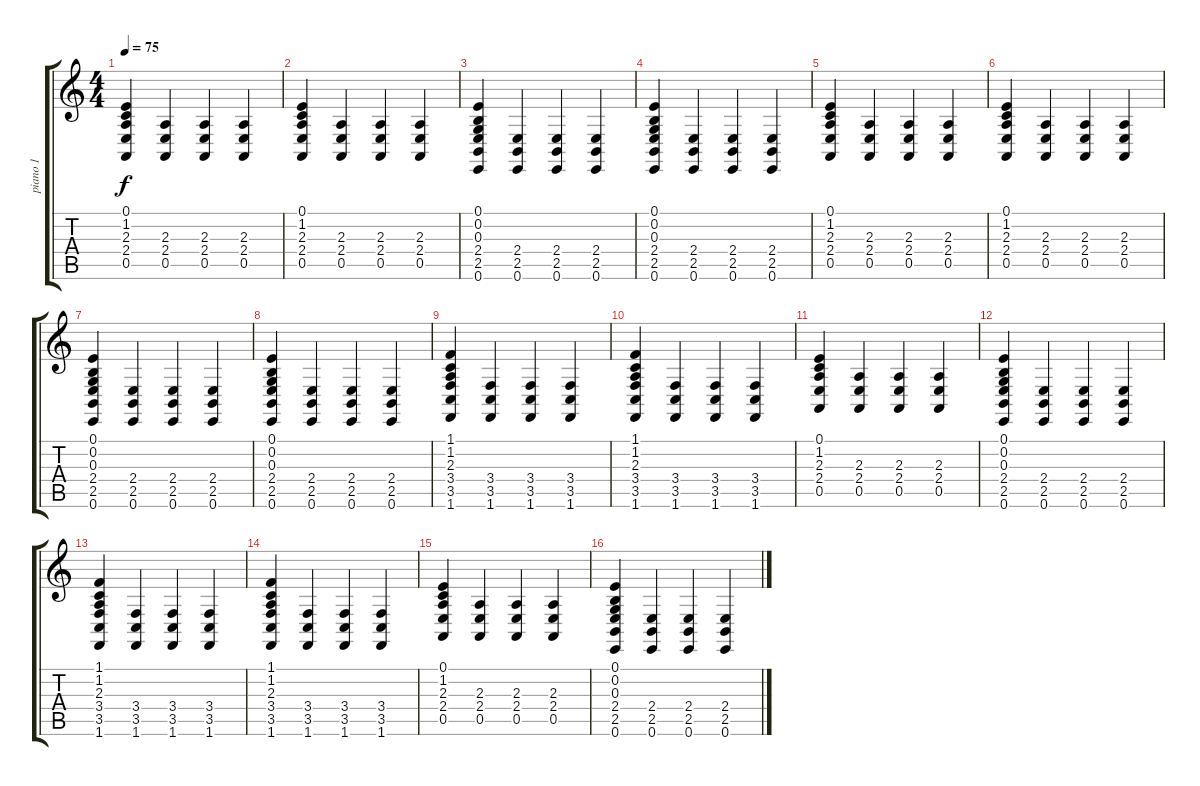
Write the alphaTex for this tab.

\track ("piano 1" "piano 1") {instrument acousticgrandpiano}
\staff {score tabs}
\tuning (E4 B3 G3 D3 A2 E2) {hide}
\ts (4 4)
\tempo 75
\clef g2
\ks c
(0.1 1.2 2.3 2.4 0.5).4{dy f instrument acousticgrandpiano} (2.3 2.4 0.5).4 (2.3 2.4 0.5).4 (2.3 2.4 0.5).4 |
(0.1 1.2 2.3 2.4 0.5).4 (2.3 2.4 0.5).4 (2.3 2.4 0.5).4 (2.3 2.4 0.5).4 |
(0.1 0.2 0.3 2.4 2.5 0.6).4 (2.4 2.5 0.6).4 (2.4 2.5 0.6).4 (2.4 2.5 0.6).4 |
(0.1 0.2 0.3 2.4 2.5 0.6).4 (2.4 2.5 0.6).4 (2.4 2.5 0.6).4 (2.4 2.5 0.6).4 |
(0.1 1.2 2.3 2.4 0.5).4 (2.3 2.4 0.5).4 (2.3 2.4 0.5).4 (2.3 2.4 0.5).4 |
(0.1 1.2 2.3 2.4 0.5).4 (2.3 2.4 0.5).4 (2.3 2.4 0.5).4 (2.3 2.4 0.5).4 |
(0.1 0.2 0.3 2.4 2.5 0.6).4 (2.4 2.5 0.6).4 (2.4 2.5 0.6).4 (2.4 2.5 0.6).4 |
(0.1 0.2 0.3 2.4 2.5 0.6).4 (2.4 2.5 0.6).4 (2.4 2.5 0.6).4 (2.4 2.5 0.6).4 |
(1.1 1.2 2.3 3.4 3.5 1.6).4 (3.4 3.5 1.6).4 (3.4 3.5 1.6).4 (3.4 3.5 1.6).4 |
(1.1 1.2 2.3 3.4 3.5 1.6).4 (3.4 3.5 1.6).4 (3.4 3.5 1.6).4 (3.4 3.5 1.6).4 |
(0.1 1.2 2.3 2.4 0.5).4 (2.3 2.4 0.5).4 (2.3 2.4 0.5).4 (2.3 2.4 0.5).4 |
(0.1 0.2 0.3 2.4 2.5 0.6).4 (2.4 2.5 0.6).4 (2.4 2.5 0.6).4 (2.4 2.5 0.6).4 |
(1.1 1.2 2.3 3.4 3.5 1.6).4 (3.4 3.5 1.6).4 (3.4 3.5 1.6).4 (3.4 3.5 1.6).4 |
(1.1 1.2 2.3 3.4 3.5 1.6).4 (3.4 3.5 1.6).4 (3.4 3.5 1.6).4 (3.4 3.5 1.6).4 |
(0.1 1.2 2.3 2.4 0.5).4 (2.3 2.4 0.5).4 (2.3 2.4 0.5).4 (2.3 2.4 0.5).4 |
(0.1 0.2 0.3 2.4 2.5 0.6).4 (2.4 2.5 0.6).4 (2.4 2.5 0.6).4 (2.4 2.5 0.6).4
